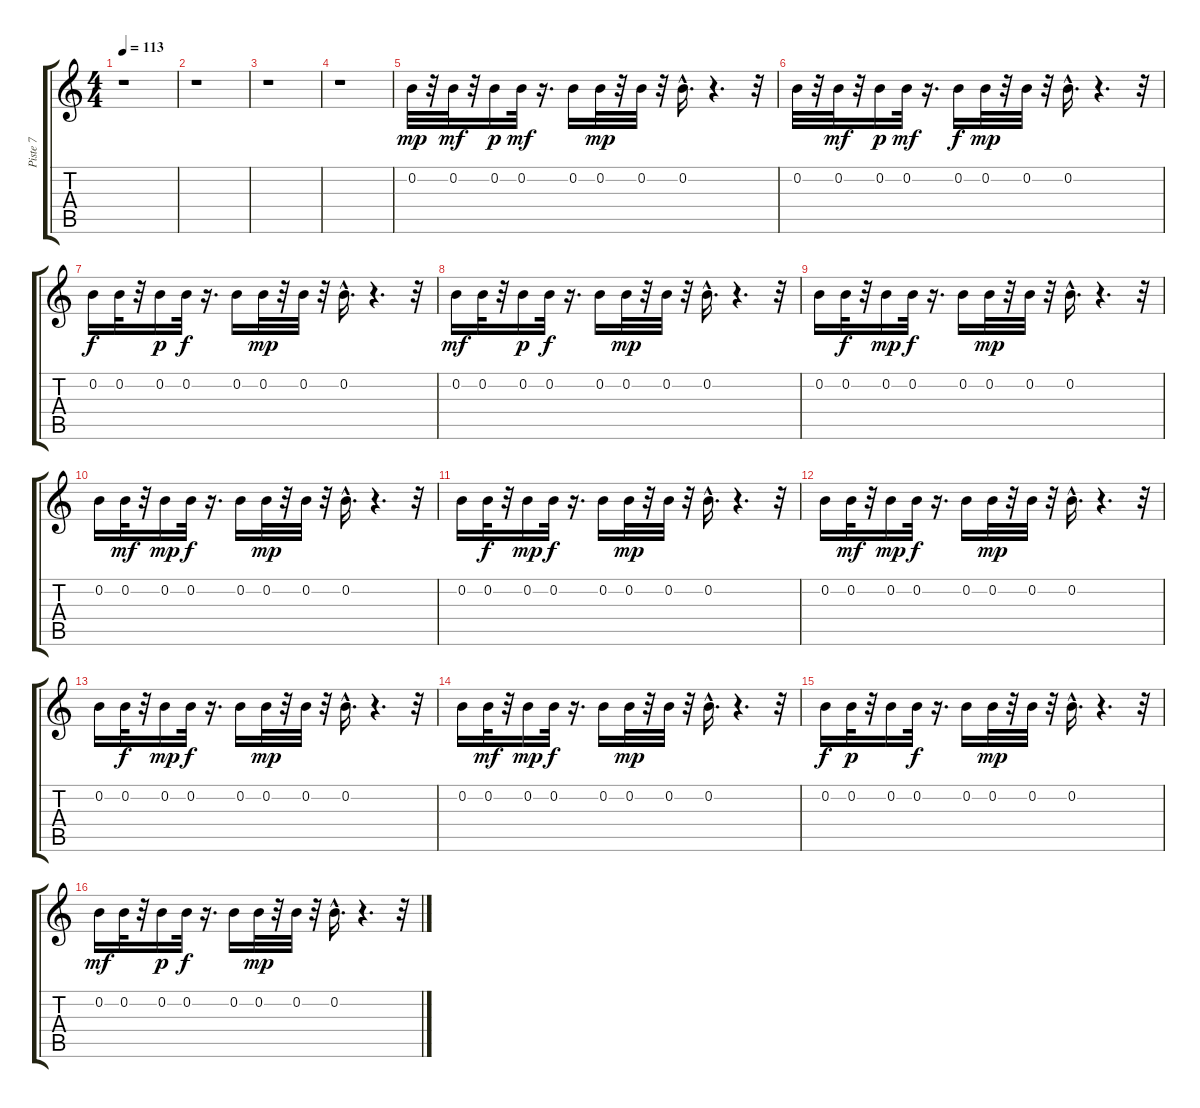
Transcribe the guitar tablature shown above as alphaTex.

\track ("Piste 7" "Piste 7") {instrument electricguitarmuted}
\staff {score tabs}
\tuning (E4 B3 G3 D3 A2 E2) {hide}
\ts (4 4)
\tempo 113
\clef g2
\ks c
r.1{dy mp instrument electricguitarmuted} |
r.1 |
r.1 |
r.1 |
0.2.32 r.32 0.2.32{dy mf} r.32 0.2.16{dy p} 0.2.32{dy mf} r.16{d} 0.2.16 0.2.32{dy mp} r.32 0.2.32 r.32 0.2{hac}.16{d} r.4{d} r.32 |
0.2.32 r.32 0.2.32{dy mf} r.32 0.2.16{dy p} 0.2.32{dy mf} r.16{d} 0.2.16{dy f} 0.2.32{dy mp} r.32 0.2.32 r.32 0.2{hac}.16{d} r.4{d} r.32 |
0.2.16{dy f} 0.2.32 r.32 0.2.16{dy p} 0.2.32{dy f} r.16{d} 0.2.16 0.2.32{dy mp} r.32 0.2.32 r.32 0.2{hac}.16{d} r.4{d} r.32 |
0.2.16{dy mf} 0.2.32 r.32 0.2.16{dy p} 0.2.32{dy f} r.16{d} 0.2.16 0.2.32{dy mp} r.32 0.2.32 r.32 0.2{hac}.16{d} r.4{d} r.32 |
0.2.16 0.2.32{dy f} r.32 0.2.16{dy mp} 0.2.32{dy f} r.16{d} 0.2.16 0.2.32{dy mp} r.32 0.2.32 r.32 0.2{hac}.16{d} r.4{d} r.32 |
0.2.16 0.2.32{dy mf} r.32 0.2.16{dy mp} 0.2.32{dy f} r.16{d} 0.2.16 0.2.32{dy mp} r.32 0.2.32 r.32 0.2{hac}.16{d} r.4{d} r.32 |
0.2.16 0.2.32{dy f} r.32 0.2.16{dy mp} 0.2.32{dy f} r.16{d} 0.2.16 0.2.32{dy mp} r.32 0.2.32 r.32 0.2{hac}.16{d} r.4{d} r.32 |
0.2.16 0.2.32{dy mf} r.32 0.2.16{dy mp} 0.2.32{dy f} r.16{d} 0.2.16 0.2.32{dy mp} r.32 0.2.32 r.32 0.2{hac}.16{d} r.4{d} r.32 |
0.2.16 0.2.32{dy f} r.32 0.2.16{dy mp} 0.2.32{dy f} r.16{d} 0.2.16 0.2.32{dy mp} r.32 0.2.32 r.32 0.2{hac}.16{d} r.4{d} r.32 |
0.2.16 0.2.32{dy mf} r.32 0.2.16{dy mp} 0.2.32{dy f} r.16{d} 0.2.16 0.2.32{dy mp} r.32 0.2.32 r.32 0.2{hac}.16{d} r.4{d} r.32 |
0.2.16{dy f} 0.2.32{dy p} r.32 0.2.16 0.2.32{dy f} r.16{d} 0.2.16 0.2.32{dy mp} r.32 0.2.32 r.32 0.2{hac}.16{d} r.4{d} r.32 |
0.2.16{dy mf} 0.2.32 r.32 0.2.16{dy p} 0.2.32{dy f} r.16{d} 0.2.16 0.2.32{dy mp} r.32 0.2.32 r.32 0.2{hac}.16{d} r.4{d} r.32
